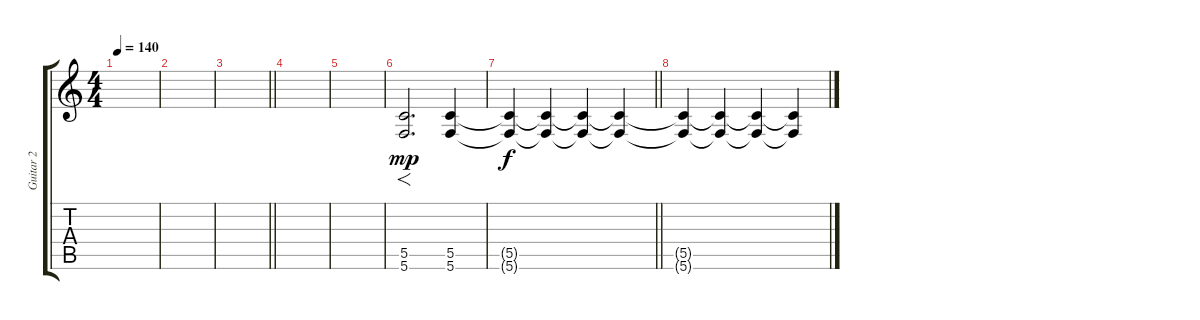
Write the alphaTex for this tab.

\track ("Guitar 2" "Guitar 2") {instrument overdrivenguitar}
\staff {score tabs}
\tuning (D4 A3 F3 C3 G2 C2) {hide}
\ts (4 4)
\tempo 140
\clef g2
\ks c
|
|
\barLineRight lightlight
|
|
|
(5.5 5.6).2{f d dy mp volume 1} (5.5 5.6).4{volume 2} |
\barLineRight lightlight
(5.5{t} 5.6{t}).4{dy f volume 3} (5.5{t} 5.6{t}).4{volume 4} (5.5{t} 5.6{t}).4{volume 5} (5.5{t} 5.6{t}).4{volume 6} |
(5.5{t} 5.6{t}).4{volume 7} (5.5{t} 5.6{t}).4{volume 8} (5.5{t} 5.6{t}).4{volume 9} (5.5{t} 5.6{t}).4{volume 10}
